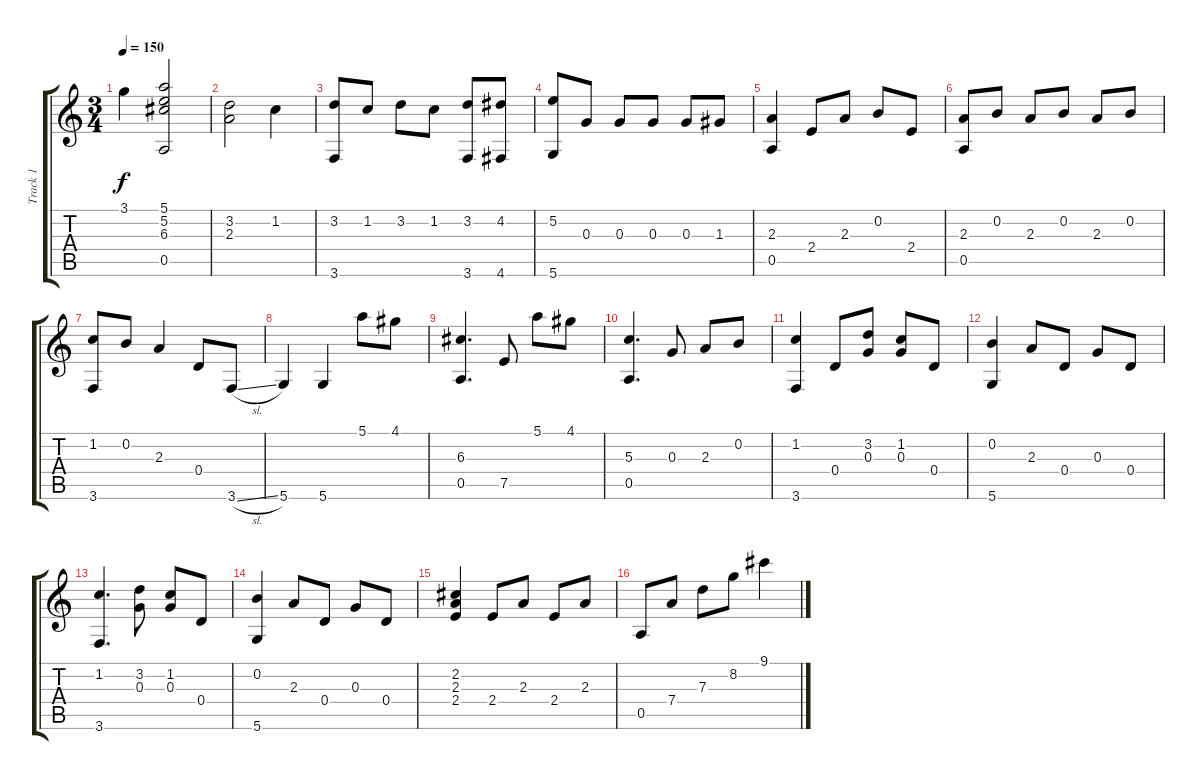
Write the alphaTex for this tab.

\track ("Track 1" "Track 1") {instrument acousticguitarsteel}
\staff {score tabs}
\tuning (E4 B3 G3 D3 A2 D2) {hide}
\ts (3 4)
\tempo 150
\clef g2
\ks c
3.1.4{dy f} (5.1 5.2 6.3 0.5).2 |
(3.2 2.3).2 1.2.4 |
(3.2 3.6).8 1.2.8 3.2.8 1.2.8 (3.2 3.6).8 (4.2 4.6).8 |
(5.2 5.6).8 0.3.8 0.3.8 0.3.8 0.3.8 1.3.8 |
(2.3 0.5).4 2.4.8 2.3.8 0.2.8 2.4.8 |
(2.3 0.5).8 0.2.8 2.3.8 0.2.8 2.3.8 0.2.8 |
(1.2 3.6).8 0.2.8 2.3.4 0.4.8 3.6{sl}.8 |
5.6.4 5.6.4 5.1.8 4.1.8 |
(6.3 0.5).4{d} 7.5.8 5.1.8 4.1.8 |
(5.3 0.5).4{d} 0.3.8 2.3.8 0.2.8 |
(1.2 3.6).4 0.4.8 (3.2 0.3).8 (1.2 0.3).8 0.4.8 |
(0.2 5.6).4 2.3.8 0.4.8 0.3.8 0.4.8 |
(1.2 3.6).4{d} (3.2 0.3).8 (1.2 0.3).8 0.4.8 |
(0.2 5.6).4 2.3.8 0.4.8 0.3.8 0.4.8 |
(2.2 2.3 2.4).4 2.4.8 2.3.8 2.4.8 2.3.8 |
0.5.8 7.4.8 7.3.8 8.2.8 9.1.4
